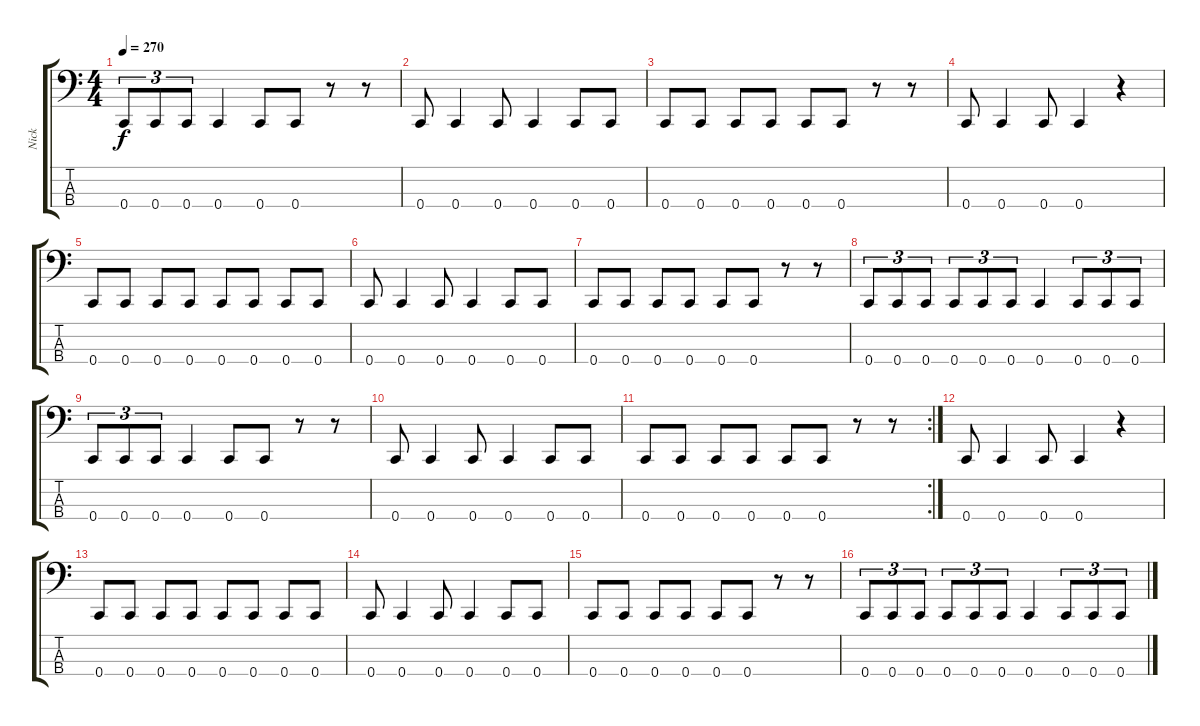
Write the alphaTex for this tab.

\track ("Nick" "Nick") {instrument electricbassfinger}
\staff {score tabs}
\tuning (F2 C2 G1 C1) {hide}
\ts (4 4)
\tempo 270
\clef f4
\ks c
0.4.8{tu (3 2) dy f} 0.4.8{tu (3 2)} 0.4.8{tu (3 2)} 0.4.4 0.4.8 0.4.8 r.8 r.8 |
0.4.8 0.4.4 0.4.8 0.4.4 0.4.8 0.4.8 |
0.4.8 0.4.8 0.4.8 0.4.8 0.4.8 0.4.8 r.8 r.8 |
0.4.8 0.4.4 0.4.8 0.4.4 r.4 |
0.4.8 0.4.8 0.4.8 0.4.8 0.4.8 0.4.8 0.4.8 0.4.8 |
0.4.8 0.4.4 0.4.8 0.4.4 0.4.8 0.4.8 |
0.4.8 0.4.8 0.4.8 0.4.8 0.4.8 0.4.8 r.8 r.8 |
0.4.8{tu (3 2)} 0.4.8{tu (3 2)} 0.4.8{tu (3 2)} 0.4.8{tu (3 2)} 0.4.8{tu (3 2)} 0.4.8{tu (3 2)} 0.4.4 0.4.8{tu (3 2)} 0.4.8{tu (3 2)} 0.4.8{tu (3 2)} |
0.4.8{tu (3 2)} 0.4.8{tu (3 2)} 0.4.8{tu (3 2)} 0.4.4 0.4.8 0.4.8 r.8 r.8 |
0.4.8 0.4.4 0.4.8 0.4.4 0.4.8 0.4.8 |
\rc 2
0.4.8 0.4.8 0.4.8 0.4.8 0.4.8 0.4.8 r.8 r.8 |
0.4.8 0.4.4 0.4.8 0.4.4 r.4 |
0.4.8 0.4.8 0.4.8 0.4.8 0.4.8 0.4.8 0.4.8 0.4.8 |
0.4.8 0.4.4 0.4.8 0.4.4 0.4.8 0.4.8 |
0.4.8 0.4.8 0.4.8 0.4.8 0.4.8 0.4.8 r.8 r.8 |
0.4.8{tu (3 2)} 0.4.8{tu (3 2)} 0.4.8{tu (3 2)} 0.4.8{tu (3 2)} 0.4.8{tu (3 2)} 0.4.8{tu (3 2)} 0.4.4 0.4.8{tu (3 2)} 0.4.8{tu (3 2)} 0.4.8{tu (3 2)}
